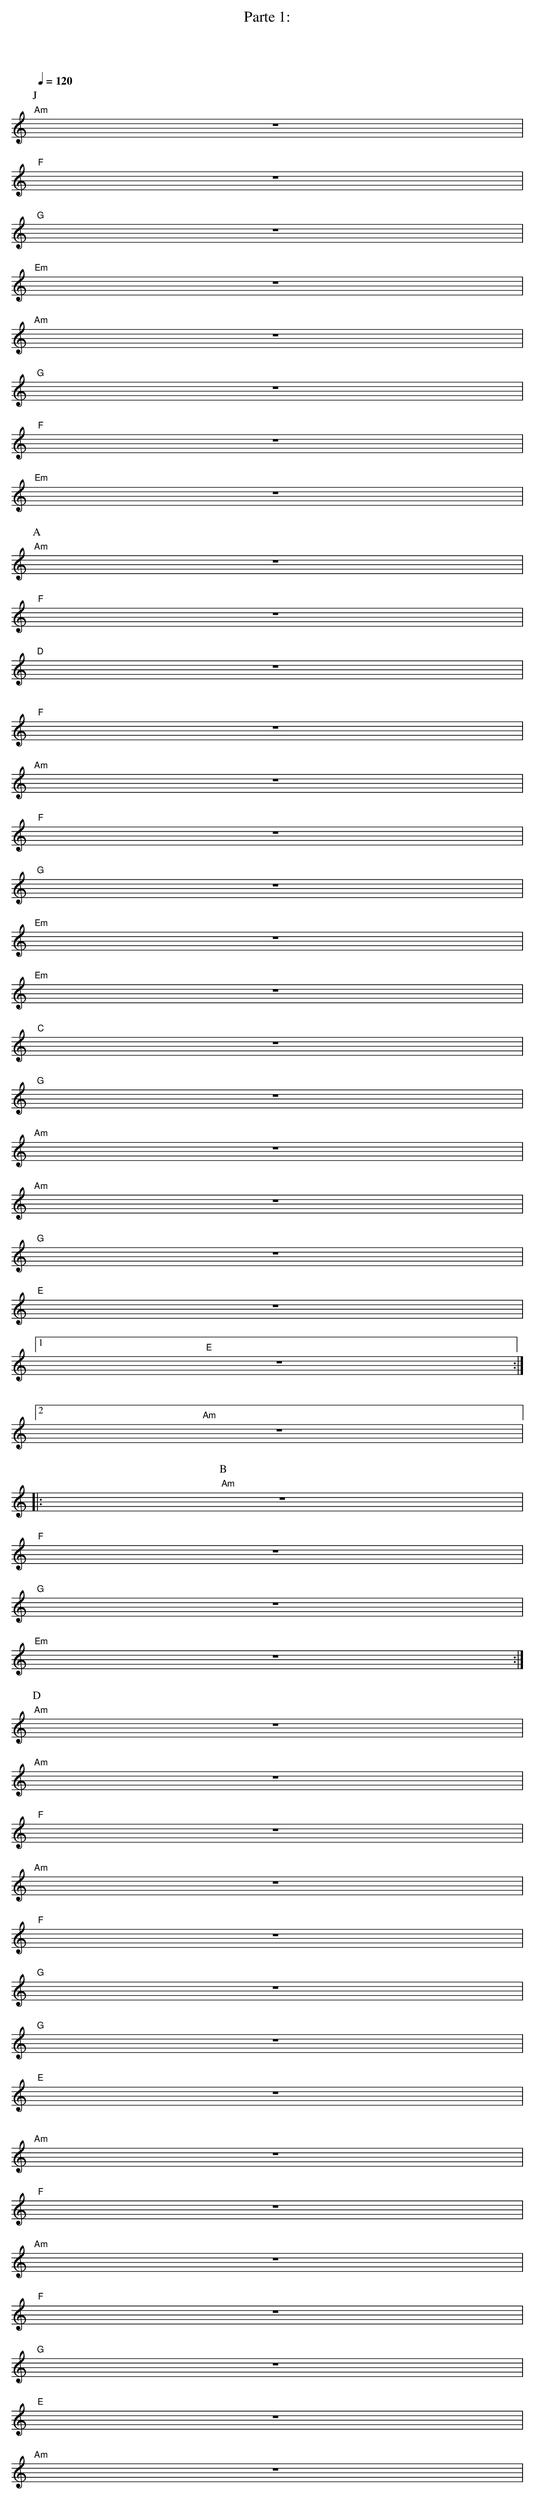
X:1
T:Parte 1:
M:3/4
L:1/4
Q:120
K:C
P:J     %%% 4
|
[I:MIDI gchord    bhgihgihg MIDI= chordprog 45 MIDI= bassprog 45]
 "Am"z3|
 "F"z3|
 "G"z3|
 "Em"z3|
[I: MIDI gchord    bhgihgihg MIDI= chordprog 47 MIDI= bassprog 47]
 "Am"z3|
 "G"z3|
 "F"z3|
 "Em"z3|
P:A
[I: MIDI gchord    g2czcz MIDI= chordprog 21 MIDI= bassprog 21]
 "Am"z3|
 "F"z3|
 "D"z3|
 "F"z3|
 "Am"z3|
 "F"z3|
 "G"z3|
 "Em"z3|
 "Em"z3|
 "C"z3|
 "G"z3|
 "Am"z3|
 "Am"z3|
 "G"z3|
 "E"z3|1
 "E"z3:|2
 "Am"z3|:
P:B     %%% 4
[I: MIDI gchord    g2czcz MIDI= chordprog 0 MIDI= bassprog 0]
 "Am"z3|
 "F"z3|
 "G"z3|
 "Em"z3:|
P:D
[I: MIDI gchord    g2czcz MIDI= chordprog 21 MIDI= bassprog 21]
 "Am"z3|
 "Am"z3|
 "F"z3|
 "Am"z3|
 "F"z3|
 "G"z3|
 "G"z3|
 "E"z3|
 "Am"z3|
 "F"z3|
 "Am"z3|
 "F"z3|
 "G"z3|
 "E"z3|
 "Am"z3|
